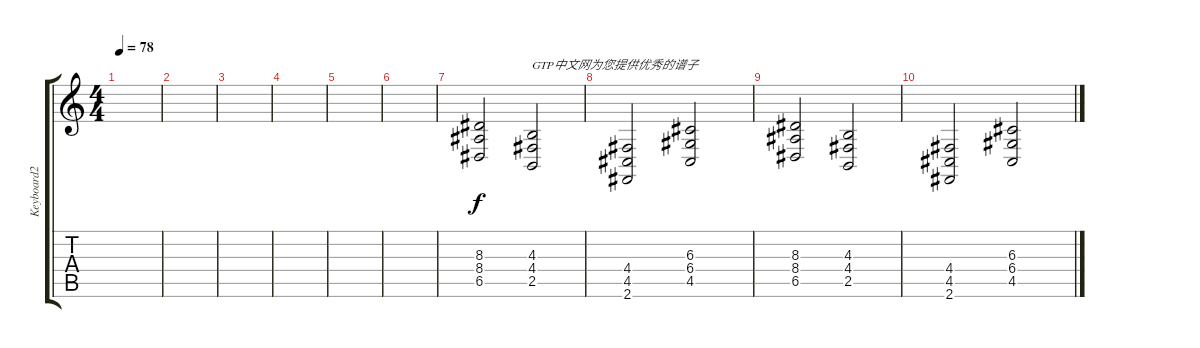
\track ("Keyboard2" "Keyboard2") {instrument brightacousticpiano}
\staff {score tabs}
\tuning (E4 B3 G3 D3 A2 E2) {hide}
\ts (4 4)
\tempo 78
\clef g2
\ks c
|
|
|
|
|
|
(8.3 8.4 6.5).2 (4.3 4.4 2.5).2{txt "GTP中文网为您提供优秀的谱子"} |
(4.4 4.5 2.6).2 (6.3 6.4 4.5).2 |
(8.3 8.4 6.5).2 (4.3 4.4 2.5).2 |
(4.4 4.5 2.6).2 (6.3 6.4 4.5).2
